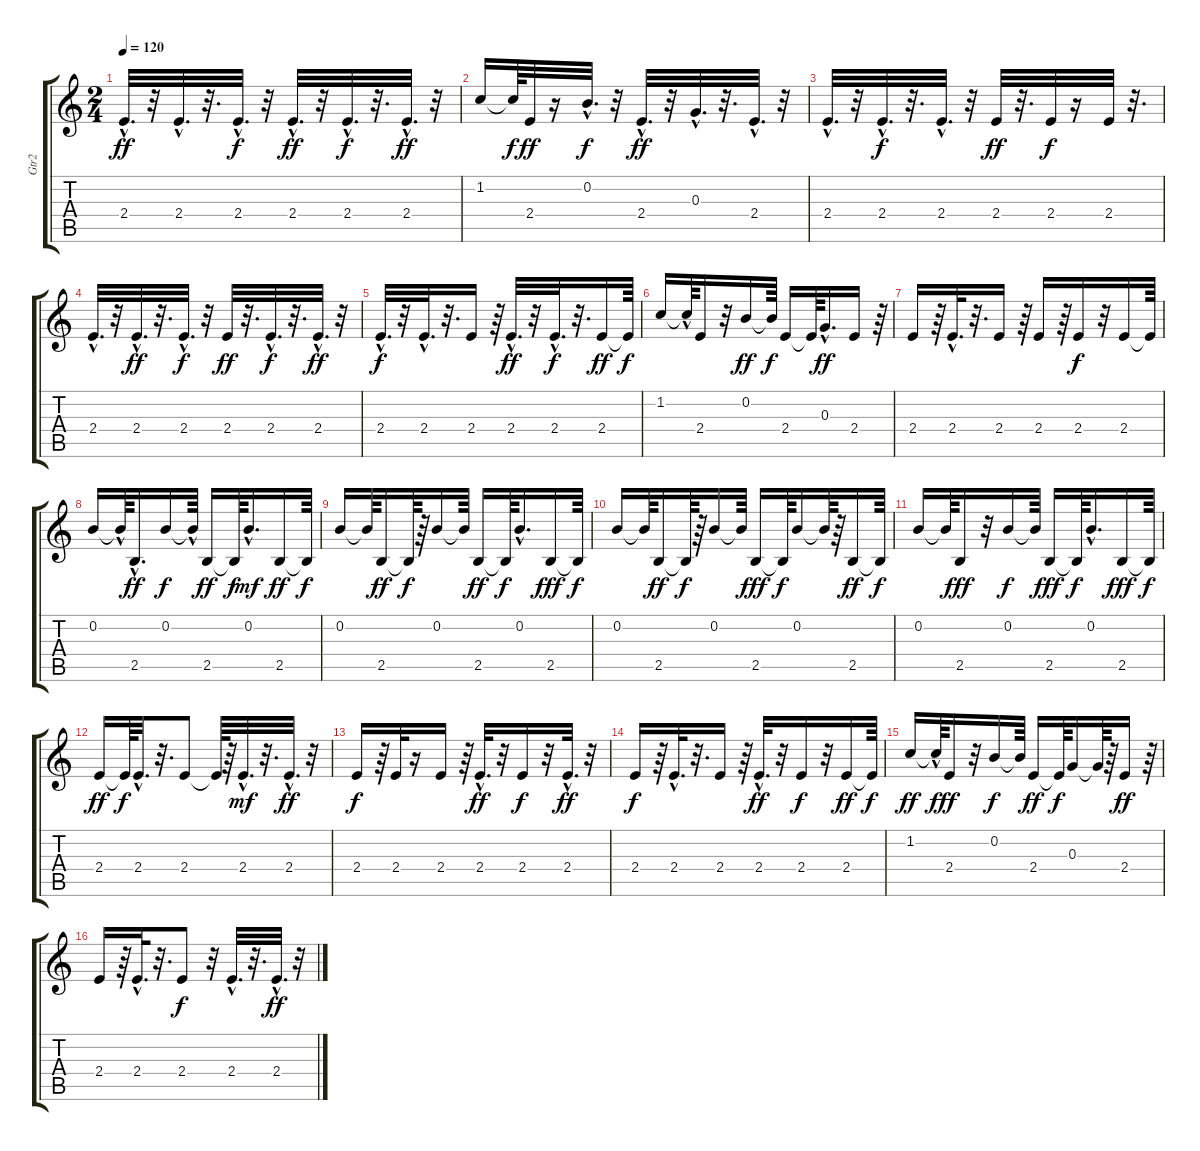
\track ("Gtr2" "Gtr2") {instrument acousticguitarsteel}
\staff {score tabs}
\tuning (E4 B3 G3 D3 A2 E2) {hide}
\ts (2 4)
\tempo 120
\clef g2
\ks c
2.4{hac}.32{d dy ff} r.32 2.4{hac}.32{d} r.32{d} 2.4{hac}.32{d dy f} r.32 2.4{hac}.32{d dy ff} r.32 2.4{hac}.32{d dy f} r.32{d} 2.4{hac}.32{d dy ff} r.32 |
1.2.16 1.2{t}.64{dy f} 2.4.32{dy ff} r.16 0.2{hac}.32{d dy f} r.32 2.4{hac}.32{d dy ff} r.32 0.3{hac}.32{d} r.32{d} 2.4{hac}.32{d} r.32 |
2.4{hac}.32{d} r.32 2.4{hac}.32{d dy f} r.32{d} 2.4{hac}.32{d} r.32 2.4.32{dy ff} r.32{d} 2.4.32{dy f} r.16 2.4.32 r.32{d} |
2.4{hac}.32{d} r.32 2.4{hac}.32{d dy ff} r.32{d} 2.4{hac}.32{d dy f} r.32 2.4.32{dy ff} r.32{d} 2.4{hac}.32{d dy f} r.32{d} 2.4{hac}.32{d dy ff} r.32 |
2.4{hac}.32{d dy f} r.32 2.4{hac}.32{d} r.32{d} 2.4.16 r.64 2.4{hac}.32{d dy ff} r.32 2.4{hac}.32{d dy f} r.32{d} 2.4.16{dy ff} 2.4{t}.64{dy f} |
1.2.16 1.2{hac t}.64 2.4.16 r.32 0.2.16{dy ff} 0.2{t}.64{dy f} 2.4.16 2.4{t}.64 0.3{hac}.16{d dy ff} 2.4.16 r.64 |
2.4.16 r.64 2.4{hac}.32{d} r.32{d} 2.4.16 r.64 2.4.16 r.64 2.4.16{dy f} r.32 2.4.16 2.4{t}.64 |
0.2.16 0.2{hac t}.64 2.5{hac}.16{d dy ff} 0.2.16{dy f} 0.2{hac t}.64 2.5.16{dy ff} 2.5{t}.64{dy f} 0.2{hac}.16{d dy mf} 2.5.16{dy ff} 2.5{t}.64{dy f} |
0.2.16 0.2{t}.64 2.5.16{dy ff} 2.5{t}.64{dy f} r.64 0.2.16 0.2{t}.64 2.5.16{dy ff} 2.5{t}.64{dy f} 0.2{hac}.16{d} 2.5.16{dy fff} 2.5{t}.64{dy f} |
0.2.16 0.2{t}.64 2.5.16{dy ff} 2.5{t}.64{dy f} r.64 0.2.16 0.2{t}.64 2.5.16{dy fff} 2.5{t}.64{dy f} 0.2.16 0.2{t}.64 r.64 2.5.16{dy ff} 2.5{t}.64{dy f} |
0.2.16 0.2{t}.64 2.5.16{dy fff} r.32 0.2.16{dy f} 0.2{t}.64 2.5.16{dy fff} 2.5{t}.64{dy f} 0.2{hac}.16{d} 2.5.16{dy fff} 2.5{t}.64{dy f} |
2.4.16{dy ff} 2.4{t}.64{dy f} 2.4{hac}.32{d} r.32{d} 2.4.8 2.4{t}.64 r.64 2.4{hac}.32{d dy mf} r.32{d} 2.4{hac}.32{d dy ff} r.32 |
2.4.16{dy f} r.64 2.4.32 r.16 2.4.16 r.64 2.4{hac}.32{d dy ff} r.32 2.4.16{dy f} r.32 2.4{hac}.32{d dy ff} r.32 |
2.4.16{dy f} r.64 2.4{hac}.32{d} r.32{d} 2.4.16 r.64 2.4{hac}.32{d dy ff} r.32 2.4.16{dy f} r.32 2.4.16{dy ff} 2.4{t}.64{dy f} |
1.2.16{dy ff} 1.2{hac t}.64{dy f} 2.4.16{dy ff} r.32 0.2.16{dy f} 0.2{t}.64 2.4.16{dy ff} 2.4{t}.64{dy f} 0.3.16 0.3{t}.64 r.64 2.4.16{dy ff} r.64 |
2.4.16 r.64 2.4{hac}.32{d} r.32{d} 2.4.8{dy f} r.32 2.4{hac}.32{d} r.32{d} 2.4{hac}.32{d dy ff} r.32
